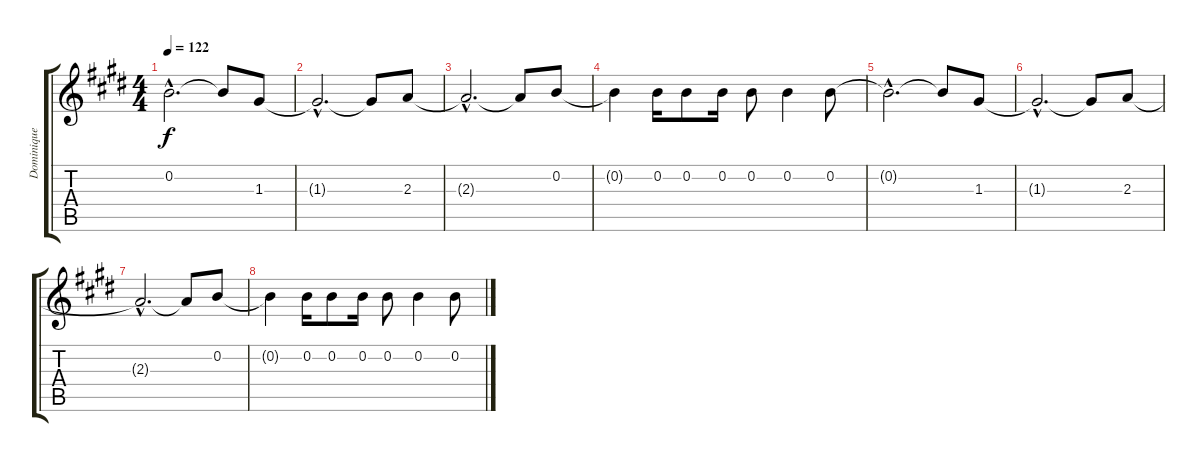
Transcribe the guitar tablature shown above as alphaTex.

\track ("Dominique Nicolas (guitare mélodique)" "Dominique ") {instrument distortionguitar}
\staff {score tabs}
\tuning (E4 B3 G3 D3 A2 E2) {hide}
\ts (4 4)
\tempo 122
\clef g2
\ks e
0.2{hac t}.2{d dy f} 0.2{t}.8 1.3.8 |
1.3{hac t}.2{d} 1.3{t}.8 2.3.8 |
2.3{hac t}.2{d} 2.3{t}.8 0.2.8 |
0.2{t}.4 0.2.16 0.2.8 0.2.16 0.2.8 0.2.4 0.2.8 |
0.2{hac t}.2{d} 0.2{t}.8 1.3.8 |
1.3{hac t}.2{d} 1.3{t}.8 2.3.8 |
2.3{hac t}.2{d} 2.3{t}.8 0.2.8 |
0.2{t}.4 0.2.16 0.2.8 0.2.16 0.2.8 0.2.4 0.2.8
